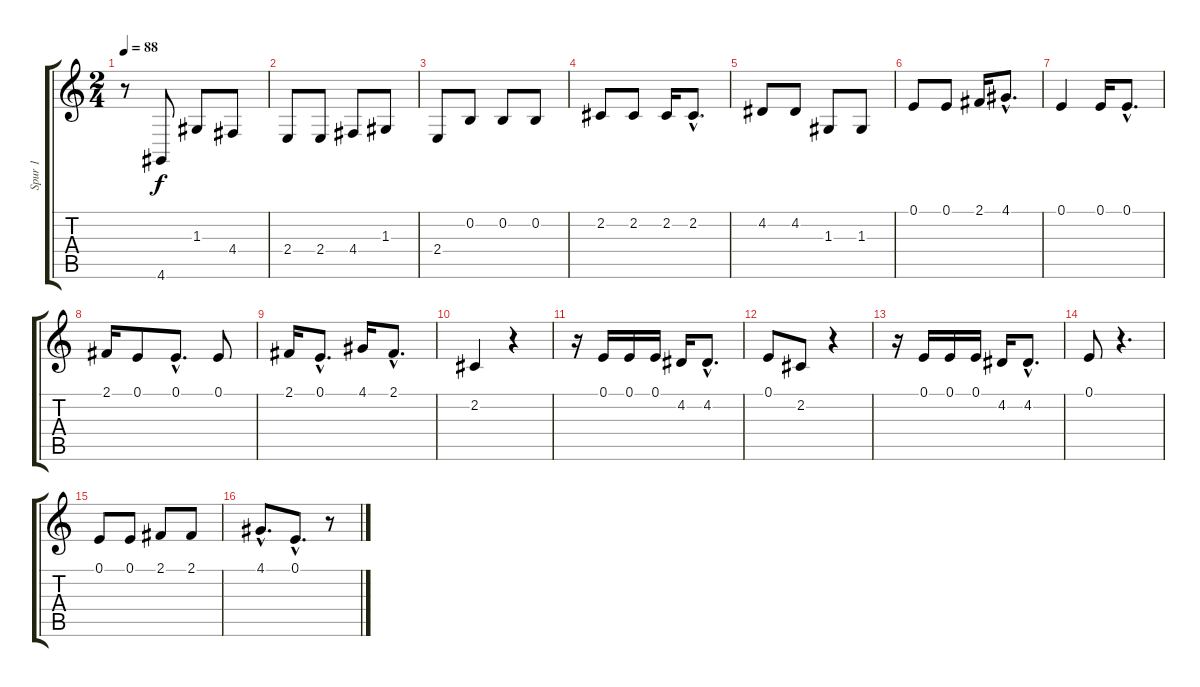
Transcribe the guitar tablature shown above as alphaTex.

\track ("Spur 1" "Spur 1") {instrument baritonesax}
\staff {score tabs}
\tuning (E4 B3 G3 D3 A2 E2) {hide}
\ts (2 4)
\tempo 88
\clef g2
\ks c
r.8{dy f} 4.6.8 1.3.8 4.4.8 |
2.4.8 2.4.8 4.4.8 1.3.8 |
2.4.8 0.2.8 0.2.8 0.2.8 |
2.2.8 2.2.8 2.2.16 2.2{hac}.8{d} |
4.2.8 4.2.8 1.3.8 1.3.8 |
0.1.8 0.1.8 2.1.16 4.1{hac}.8{d} |
0.1.4 0.1.16 0.1{hac}.8{d} |
2.1.16 0.1.8 0.1{hac}.8{d} 0.1.8 |
2.1.16 0.1{hac}.8{d} 4.1.16 2.1{hac}.8{d} |
2.2.4 r.4 |
r.16 0.1.16 0.1.16 0.1.16 4.2.16 4.2{hac}.8{d} |
0.1.8 2.2.8 r.4 |
r.16 0.1.16 0.1.16 0.1.16 4.2.16 4.2{hac}.8{d} |
0.1.8 r.4{d} |
0.1.8 0.1.8 2.1.8 2.1.8 |
4.1{hac}.8{d} 0.1{hac}.8{d} r.8
